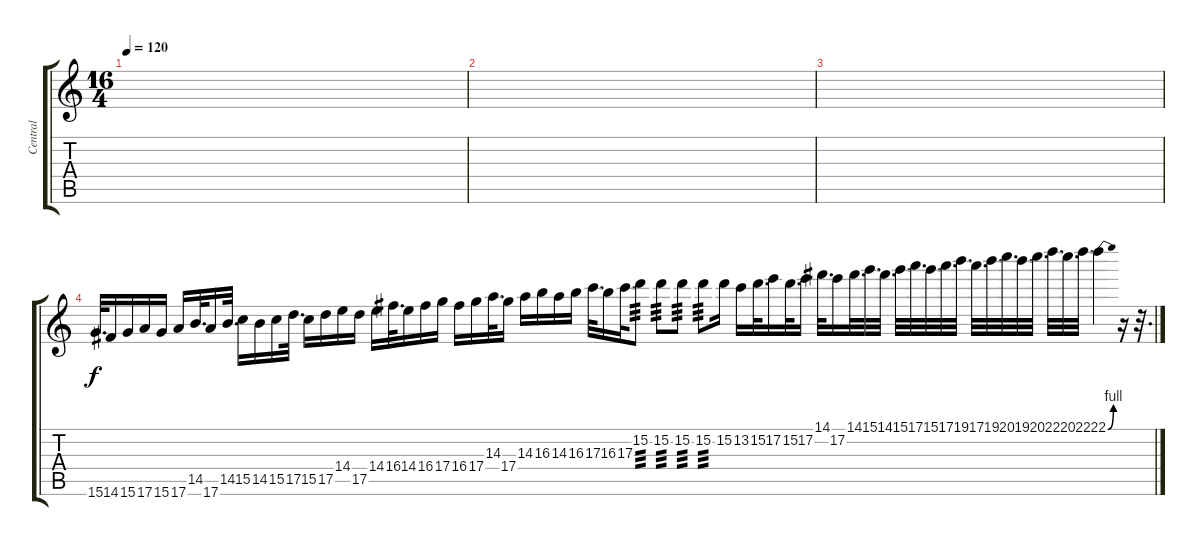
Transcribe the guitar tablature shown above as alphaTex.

\track ("Central" "Central") {instrument overdrivenguitar}
\staff {score tabs}
\tuning (E4 B3 G3 D3 A2 E2) {hide}
\ts (16 4)
\tempo 120
\clef g2
\ks c
|
|
|
15.6.32{d} 14.6.16 15.6.16 17.6.16 15.6.16 17.6.16 14.5.32{d} 17.6.16 14.5.32{d} 15.5.16 14.5.16 15.5.16 17.5.32{d} 15.5.16 17.5.16 14.4.16 17.5.16 14.4.16 16.4.32{d} 14.4.16 16.4.16 17.4.16 16.4.16 17.4.16 14.3.32{d} 17.4.16 14.3.16 16.3.16 14.3.16 16.3.16 17.3.32{d} 16.3.16 17.3.32{d} 15.2.8{tp 3} 15.2.8{tp 3} 15.2.8{tp 3} 15.2.8{tp 3} 15.2.16 13.2.16 15.2.32{d} 17.2.16 15.2.32{d} 17.2.16 14.1.32{d} 17.2.16 14.1.32{d} 15.1.32{d} 14.1.32{d} 15.1.32{d} 17.1.32{d} 15.1.32{d} 17.1.32{d} 19.1.32{d} 17.1.32{d} 19.1.32{d} 20.1.32{d} 19.1.32{d} 20.1.32{d} 22.1.32{d} 20.1.32{d} 22.1.32{d} 22.1{be (bend 0 0 60 4)}.4 r.16 r.32{d}
